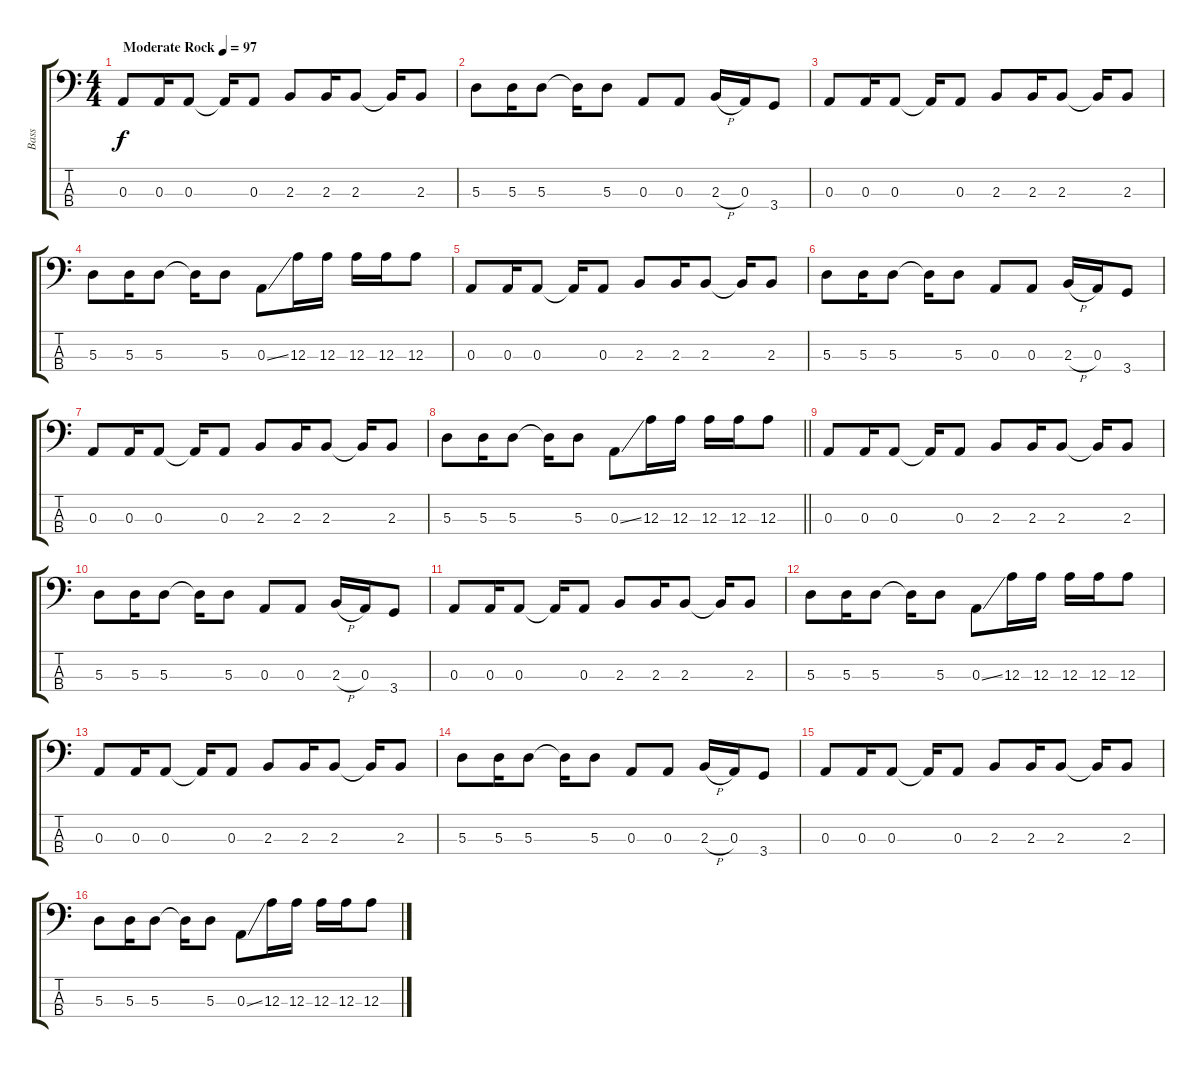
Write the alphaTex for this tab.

\track ("Bass" "Bass") {instrument electricbassfinger}
\staff {score tabs}
\tuning (G2 D2 A1 E1) {hide}
\ts (4 4)
\tempo (97 "Moderate Rock")
\clef f4
\ks c
0.3.8{dy f instrument electricbassfinger} 0.3.16 0.3.8 0.3{t}.16 0.3.8 2.3.8 2.3.16 2.3.8 2.3{t}.16 2.3.8 |
5.3.8 5.3.16 5.3.8 5.3{t}.16 5.3.8 0.3.8 0.3.8 2.3{h}.16 0.3.16 3.4.8 |
0.3.8 0.3.16 0.3.8 0.3{t}.16 0.3.8 2.3.8 2.3.16 2.3.8 2.3{t}.16 2.3.8 |
5.3.8 5.3.16 5.3.8 5.3{t}.16 5.3.8 0.3{ss}.8 12.3.16{volume 16} 12.3.16 12.3.16 12.3.16 12.3.8 |
0.3.8{volume 14} 0.3.16 0.3.8 0.3{t}.16 0.3.8 2.3.8 2.3.16 2.3.8 2.3{t}.16 2.3.8 |
5.3.8 5.3.16 5.3.8 5.3{t}.16 5.3.8 0.3.8 0.3.8 2.3{h}.16 0.3.16 3.4.8 |
0.3.8 0.3.16 0.3.8 0.3{t}.16 0.3.8 2.3.8 2.3.16 2.3.8 2.3{t}.16 2.3.8 |
\barLineRight lightlight
5.3.8 5.3.16 5.3.8 5.3{t}.16 5.3.8 0.3{ss}.8 12.3.16 12.3.16 12.3.16 12.3.16 12.3.8 |
0.3.8 0.3.16 0.3.8 0.3{t}.16 0.3.8 2.3.8 2.3.16 2.3.8 2.3{t}.16 2.3.8 |
5.3.8 5.3.16 5.3.8 5.3{t}.16 5.3.8 0.3.8 0.3.8 2.3{h}.16 0.3.16 3.4.8 |
0.3.8 0.3.16 0.3.8 0.3{t}.16 0.3.8 2.3.8 2.3.16 2.3.8 2.3{t}.16 2.3.8 |
5.3.8 5.3.16 5.3.8 5.3{t}.16 5.3.8 0.3{ss}.8 12.3.16 12.3.16 12.3.16 12.3.16 12.3.8 |
0.3.8 0.3.16 0.3.8 0.3{t}.16 0.3.8 2.3.8 2.3.16 2.3.8 2.3{t}.16 2.3.8 |
5.3.8 5.3.16 5.3.8 5.3{t}.16 5.3.8 0.3.8 0.3.8 2.3{h}.16 0.3.16 3.4.8 |
0.3.8 0.3.16 0.3.8 0.3{t}.16 0.3.8 2.3.8 2.3.16 2.3.8 2.3{t}.16 2.3.8 |
5.3.8 5.3.16 5.3.8 5.3{t}.16 5.3.8 0.3{ss}.8 12.3.16 12.3.16 12.3.16 12.3.16 12.3.8
